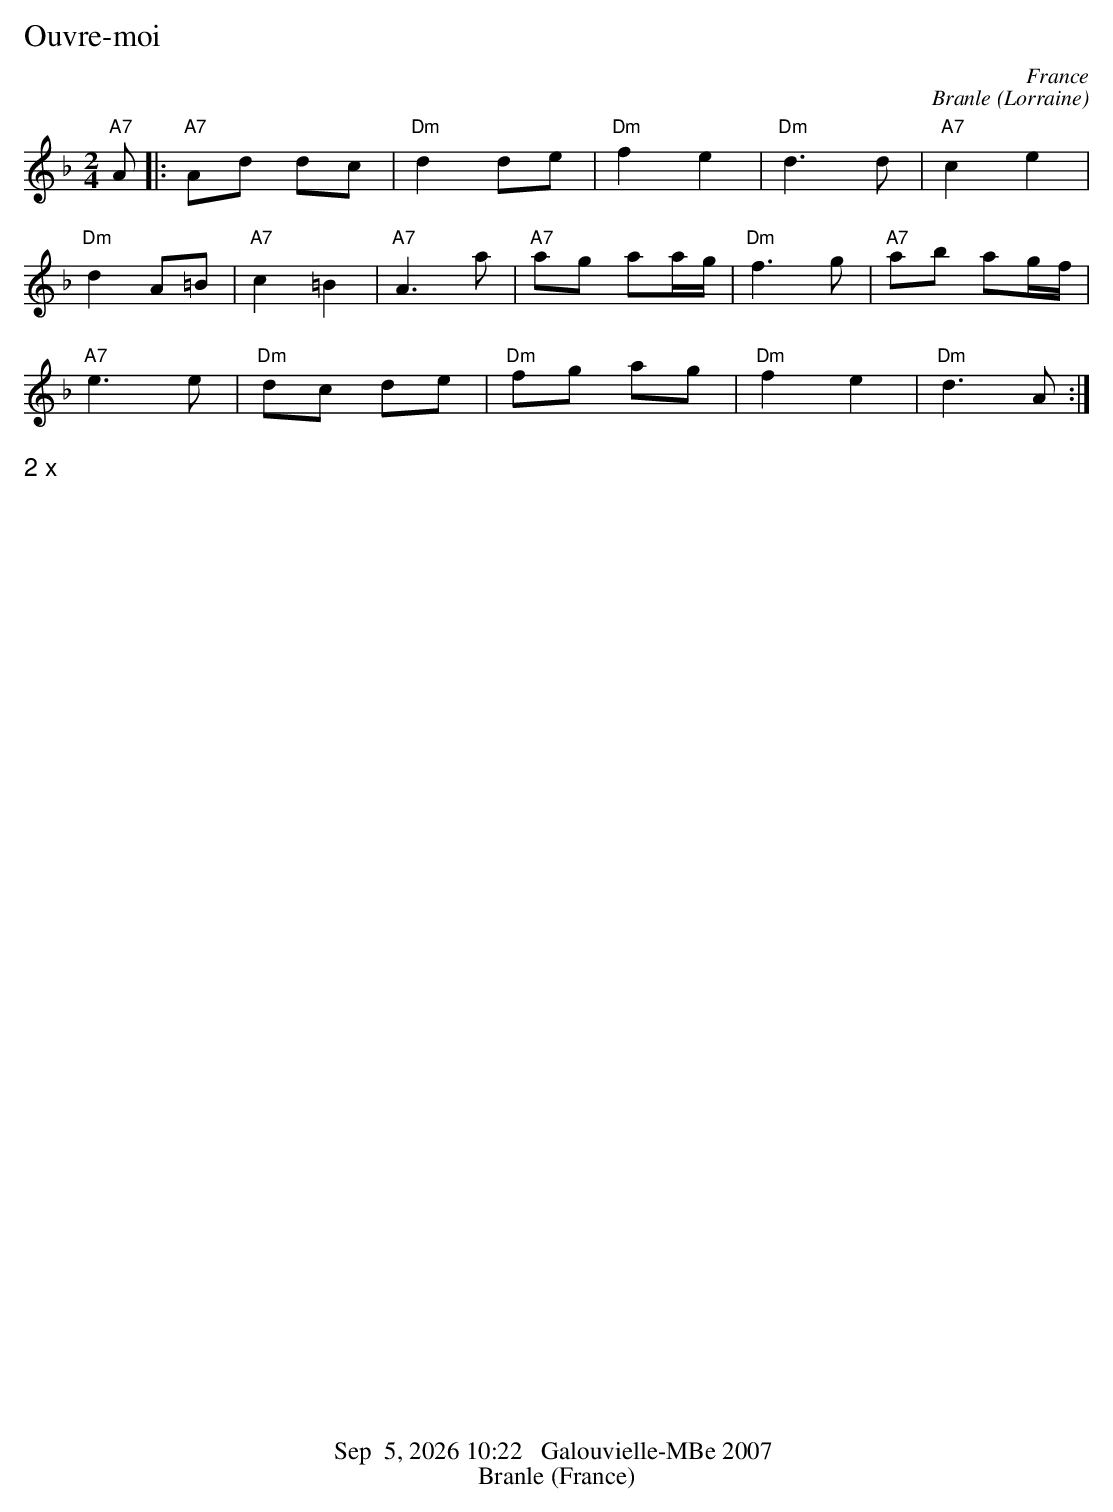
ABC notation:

X:1
T:Ouvre-moi
O:France
M:2/4
L:1/16
K:Dm
V:1
"A7"A2|:"A7"A2d2 d2c2|"Dm"d4d2e2|"Dm"f4e4|"Dm"d6d2|"A7"c4e4|
"Dm"d4A2=B2|"A7"c4=B4|"A7"A6a2|"A7"a2g2 a2ag|"Dm"f6g2|"A7"a2b2 a2gf|
"A7"e6e2|"Dm"d2c2 d2e2|"Dm"f2g2 a2g2|"Dm"f4e4|"Dm"d6A2:|
%%begintext
2 x
